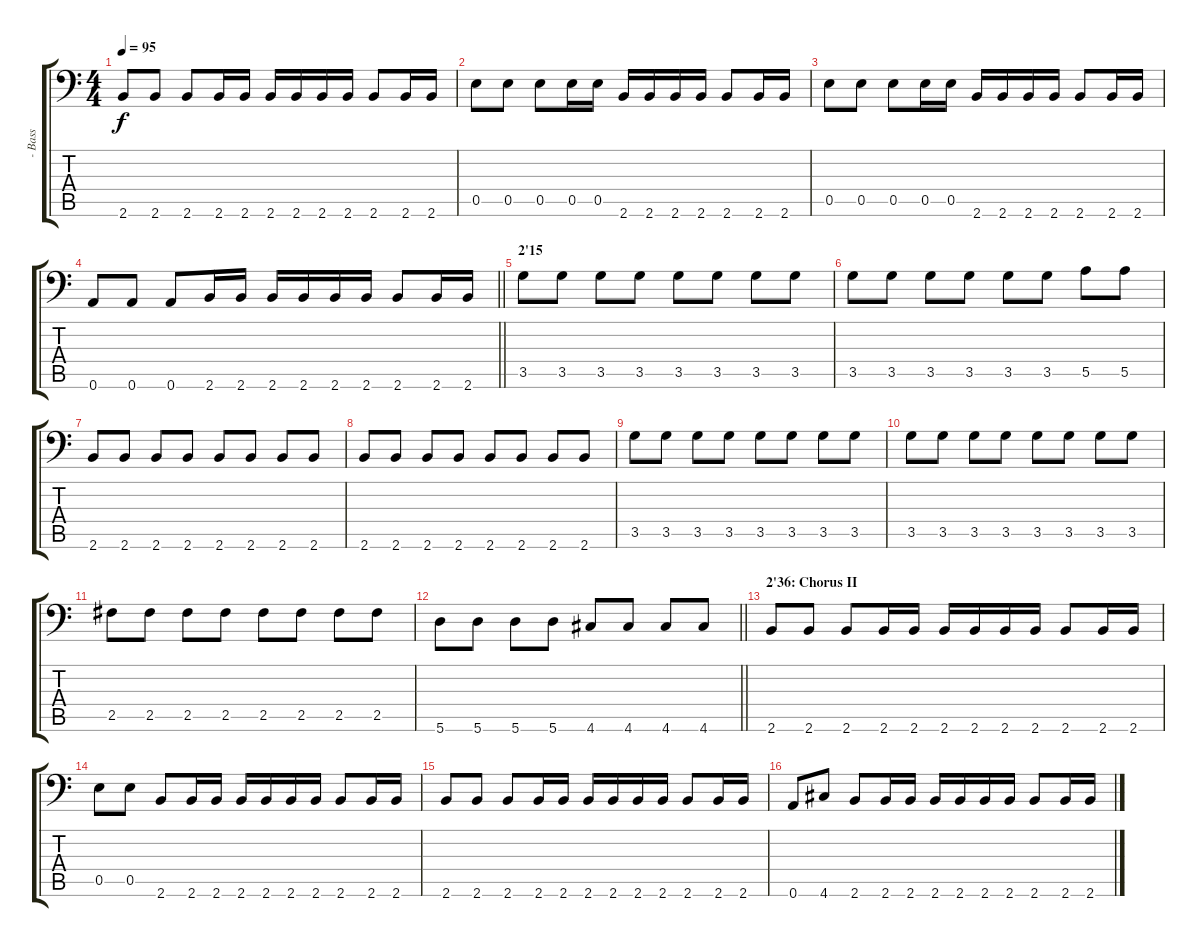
\track ("- Bass" "- Bass") {instrument electricbassfinger}
\staff {score tabs}
\tuning (B3 Gb3 D3 A2 E2 A1) {hide}
\ts (4 4)
\tempo 95
\clef f4
\ks c
2.6.8{dy f} 2.6.8 2.6.8 2.6.16 2.6.16 2.6.16 2.6.16 2.6.16 2.6.16 2.6.8 2.6.16 2.6.16 |
0.5.8 0.5.8 0.5.8 0.5.16 0.5.16 2.6.16 2.6.16 2.6.16 2.6.16 2.6.8 2.6.16 2.6.16 |
0.5.8 0.5.8 0.5.8 0.5.16 0.5.16 2.6.16 2.6.16 2.6.16 2.6.16 2.6.8 2.6.16 2.6.16 |
\barLineRight lightlight
0.6.8 0.6.8 0.6.8 2.6.16 2.6.16 2.6.16 2.6.16 2.6.16 2.6.16 2.6.8 2.6.16 2.6.16 |
\section ("" "2'15")
3.5.8 3.5.8 3.5.8 3.5.8 3.5.8 3.5.8 3.5.8 3.5.8 |
3.5.8 3.5.8 3.5.8 3.5.8 3.5.8 3.5.8 5.5.8 5.5.8 |
2.6.8 2.6.8 2.6.8 2.6.8 2.6.8 2.6.8 2.6.8 2.6.8 |
2.6.8 2.6.8 2.6.8 2.6.8 2.6.8 2.6.8 2.6.8 2.6.8 |
3.5.8 3.5.8 3.5.8 3.5.8 3.5.8 3.5.8 3.5.8 3.5.8 |
3.5.8 3.5.8 3.5.8 3.5.8 3.5.8 3.5.8 3.5.8 3.5.8 |
2.5.8 2.5.8 2.5.8 2.5.8 2.5.8 2.5.8 2.5.8 2.5.8 |
\barLineRight lightlight
5.6.8 5.6.8 5.6.8 5.6.8 4.6.8 4.6.8 4.6.8 4.6.8 |
\section ("" "2'36: Chorus II")
2.6.8 2.6.8 2.6.8 2.6.16 2.6.16 2.6.16 2.6.16 2.6.16 2.6.16 2.6.8 2.6.16 2.6.16 |
0.5.8 0.5.8 2.6.8 2.6.16 2.6.16 2.6.16 2.6.16 2.6.16 2.6.16 2.6.8 2.6.16 2.6.16 |
2.6.8 2.6.8 2.6.8 2.6.16 2.6.16 2.6.16 2.6.16 2.6.16 2.6.16 2.6.8 2.6.16 2.6.16 |
0.6.8 4.6.8 2.6.8 2.6.16 2.6.16 2.6.16 2.6.16 2.6.16 2.6.16 2.6.8 2.6.16 2.6.16
